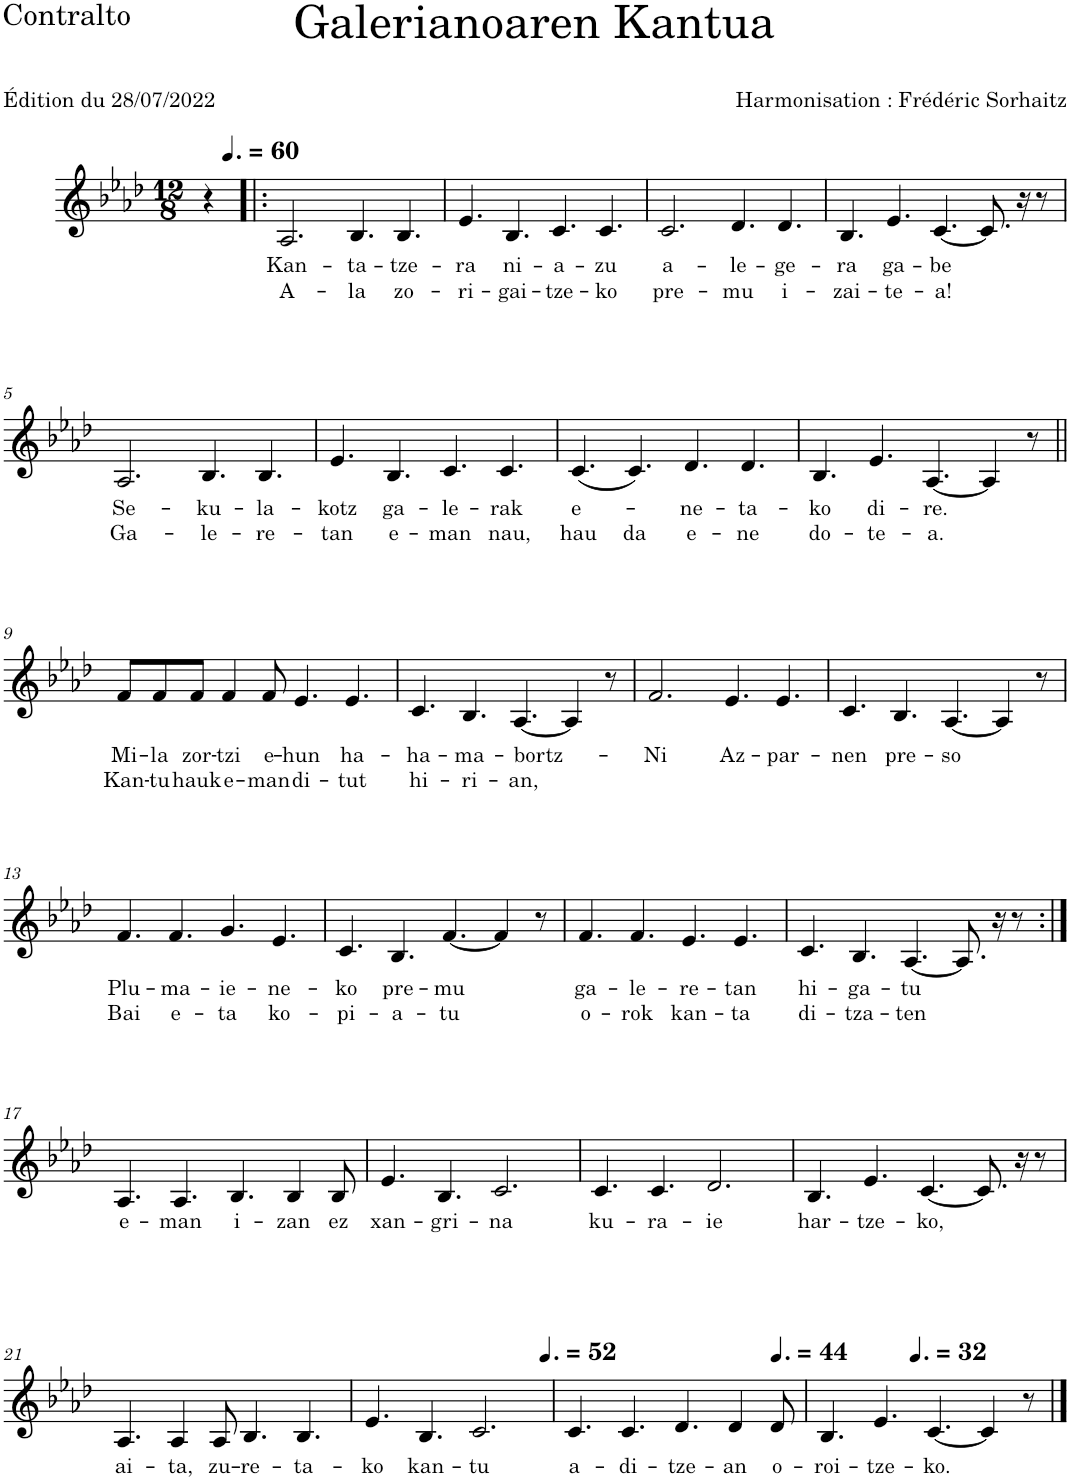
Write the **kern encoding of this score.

**kern	**text	**text
*part1	*part1	*part1
*staff1	*staff1	*staff1
*I"Contralto	*	*
*I'Ca.	*	*
*clefG2	*	*
*k[b-e-a-d-]	*	*
*M12/8	*	*
=	=	=
*^	*	*
4r	8ryy	.	.
*MM90	*	*	*
.	8ryy	.	.
=1!|:	=1!|:	=1!|:	=1!|:
!	!	!LO:LY:b	!LO:LY:b
*v	*v	*	*
2.A-/	Kan-	A-
!	!LO:LY:b	!LO:LY:b
4.B-/	-ta-	-la
!	!LO:LY:b	!LO:LY:b
4.B-/	-tze-	zo-
=2	=2	=2
!	!LO:LY:b	!LO:LY:b
4.e-/	-ra	-ri-
!	!LO:LY:b	!LO:LY:b
4.B-/	ni-	-gai-
!	!LO:LY:b	!LO:LY:b
4.c/	-a-	-tze-
!	!LO:LY:b	!LO:LY:b
4.c/	-zu	-ko
=3	=3	=3
!	!LO:LY:b	!LO:LY:b
2.c/	a-	pre-
!	!LO:LY:b	!LO:LY:b
4.d-/	-le-	-mu
!	!LO:LY:b	!LO:LY:b
4.d-/	-ge-	i-
=4	=4	=4
!	!LO:LY:b	!LO:LY:b
4.B-/	-ra	-zai-
!	!LO:LY:b	!LO:LY:b
4.e-/	ga-	-te-
!	!LO:LY:b	!LO:LY:b
[4.c/	-be	-a!
8.c/]	.	.
16r	.	.
8r	.	.
!!LO:LB:g=z
=5	=5	=5
!	!LO:LY:b	!LO:LY:b
2.A-/	Se-	Ga-
!	!LO:LY:b	!LO:LY:b
4.B-/	-ku-	-le-
!	!LO:LY:b	!LO:LY:b
4.B-/	-la-	-re-
=6	=6	=6
!	!LO:LY:b	!LO:LY:b
4.e-/	-kotz	-tan
!	!LO:LY:b	!LO:LY:b
4.B-/	ga-	e-
!	!LO:LY:b	!LO:LY:b
4.c/	-le-	-man
!	!LO:LY:b	!LO:LY:b
4.c/	-rak	nau,
=7	=7	=7
!	!LO:LY:b	!LO:LY:b
(4.c/	e-	hau
!	!	!LO:LY:b
4.c/)	.	da
!	!LO:LY:b	!LO:LY:b
4.d-/	-ne-	e-
!	!LO:LY:b	!LO:LY:b
4.d-/	-ta-	-ne
=8	=8	=8
!	!LO:LY:b	!LO:LY:b
4.B-/	-ko	do-
!	!LO:LY:b	!LO:LY:b
4.e-/	di-	-te-
!	!LO:LY:b	!LO:LY:b
[4.A-/	-re.	-a.
4A-/]	.	.
8r	.	.
!!LO:LB:g=z
=9||	=9||	=9||
!	!LO:LY:b	!LO:LY:b
8f/L	Mi-	Kan-
!	!LO:LY:b	!LO:LY:b
8f/	-la	-tu
!	!LO:LY:b	!LO:LY:b
8f/J	zor-	hauk
!	!LO:LY:b	!LO:LY:b
4f/	-tzi	e-
!	!LO:LY:b	!LO:LY:b
8f/	e-	-man
!	!LO:LY:b	!LO:LY:b
4.e-/	-hun	di-
!	!LO:LY:b	!LO:LY:b
4.e-/	ha-	-tut
=10	=10	=10
!	!LO:LY:b	!LO:LY:b
4.c/	ha-	hi-
!	!LO:LY:b	!LO:LY:b
4.B-/	-ma-	-ri-
!	!LO:LY:b	!LO:LY:b
[4.A-/	-bortz-	-an,
4A-/]	.	.
8r	.	.
=11	=11	=11
!	!LO:LY:b	!
2.f/	Ni	.
!	!LO:LY:b	!
4.e-/	-Az-	.
!	!LO:LY:b	!
4.e-/	-par-	.
=12	=12	=12
!	!LO:LY:b	!
4.c/	-nen	.
!	!LO:LY:b	!
4.B-/	pre-	.
!	!LO:LY:b	!
[4.A-/	-so	.
4A-/]	.	.
8r	.	.
!!LO:LB:g=z
=13	=13	=13
!	!LO:LY:b	!LO:LY:b
4.f/	Plu-	Bai
!	!LO:LY:b	!LO:LY:b
4.f/	-ma-	e-
!	!LO:LY:b	!LO:LY:b
4.g/	-ie-	-ta
!	!LO:LY:b	!LO:LY:b
4.e-/	-ne-	ko-
=14	=14	=14
!	!LO:LY:b	!LO:LY:b
4.c/	-ko	-pi-
!	!LO:LY:b	!LO:LY:b
4.B-/	pre-	-a-
!	!LO:LY:b	!LO:LY:b
[4.f/	-mu	-tu
4f/]	.	.
8r	.	.
=15	=15	=15
!	!LO:LY:b	!LO:LY:b
4.f/	ga-	o-
!	!LO:LY:b	!LO:LY:b
4.f/	-le-	-rok
!	!LO:LY:b	!LO:LY:b
4.e-/	-re-	kan-
!	!LO:LY:b	!LO:LY:b
4.e-/	-tan	-ta
=16	=16	=16
!	!LO:LY:b	!LO:LY:b
4.c/	hi-	di-
!	!LO:LY:b	!LO:LY:b
4.B-/	-ga-	-tza-
!	!LO:LY:b	!LO:LY:b
[4.A-/	-tu	-ten
8.A-/]	.	.
16r	.	.
8r	.	.
!!LO:LB:g=z
=17:|!	=17:|!	=17:|!
!	!LO:LY:b	!
4.A-/	e-	.
!	!LO:LY:b	!
4.A-/	-man	.
!	!LO:LY:b	!
4.B-/	i-	.
!	!LO:LY:b	!
4B-/	-zan	.
!	!LO:LY:b	!
8B-/	ez	.
=18	=18	=18
!	!LO:LY:b	!
4.e-/	xan-	.
!	!LO:LY:b	!
4.B-/	-gri-	.
!	!LO:LY:b	!
2.c/	-na	.
=19	=19	=19
!	!LO:LY:b	!
4.c/	ku-	.
!	!LO:LY:b	!
4.c/	-ra-	.
!	!LO:LY:b	!
2.d-/	-ie	.
=20	=20	=20
!	!LO:LY:b	!
4.B-/	har-	.
!	!LO:LY:b	!
4.e-/	-tze-	.
!	!LO:LY:b	!
[4.c/	-ko,	.
8.c/]	.	.
16r	.	.
8r	.	.
!!LO:LB:g=z
=21	=21	=21
!	!LO:LY:b	!
4.A-/	ai-	.
!	!LO:LY:b	!
4A-/	-ta,	.
!	!LO:LY:b	!
8A-/	zu-	.
!	!LO:LY:b	!
4.B-/	-re-	.
!	!LO:LY:b	!
4.B-/	-ta-	.
=22	=22	=22
!	!LO:LY:b	!
*^	*	*
4.e-/	1ryy	-ko	.
!	!	!LO:LY:b	!
4.B-/	.	kan-	.
!	!	!LO:LY:b	!
2.c/	.	-tu	.
.	4.ryy	.	.
*MM78	*	*	*
.	8ryy	.	.
=23	=23	=23	=23
!	!	!LO:LY:b	!
*v	*v	*	*
4.c/	a-	.
!	!LO:LY:b	!
4.c/	-di-	.
!	!LO:LY:b	!
4.d-/	-tze-	.
!	!LO:LY:b	!
4d-/	-an	.
*MM66	*	*
!	!LO:LY:b	!
8d-/	o-	.
=24	=24	=24
!	!LO:LY:b	!
*^	*	*
4.B-/	2ryy	-roi-	.
!	!	!LO:LY:b	!
4.e-/	.	-tze-	.
.	8ryy	.	.
*MM48	*	*	*
.	2..ryy	.	.
!	!	!LO:LY:b	!
[4.c/	.	-ko.	.
4c/]	.	.	.
8r	.	.	.
*v	*v	*	*
==	==	==
*-	*-	*-
